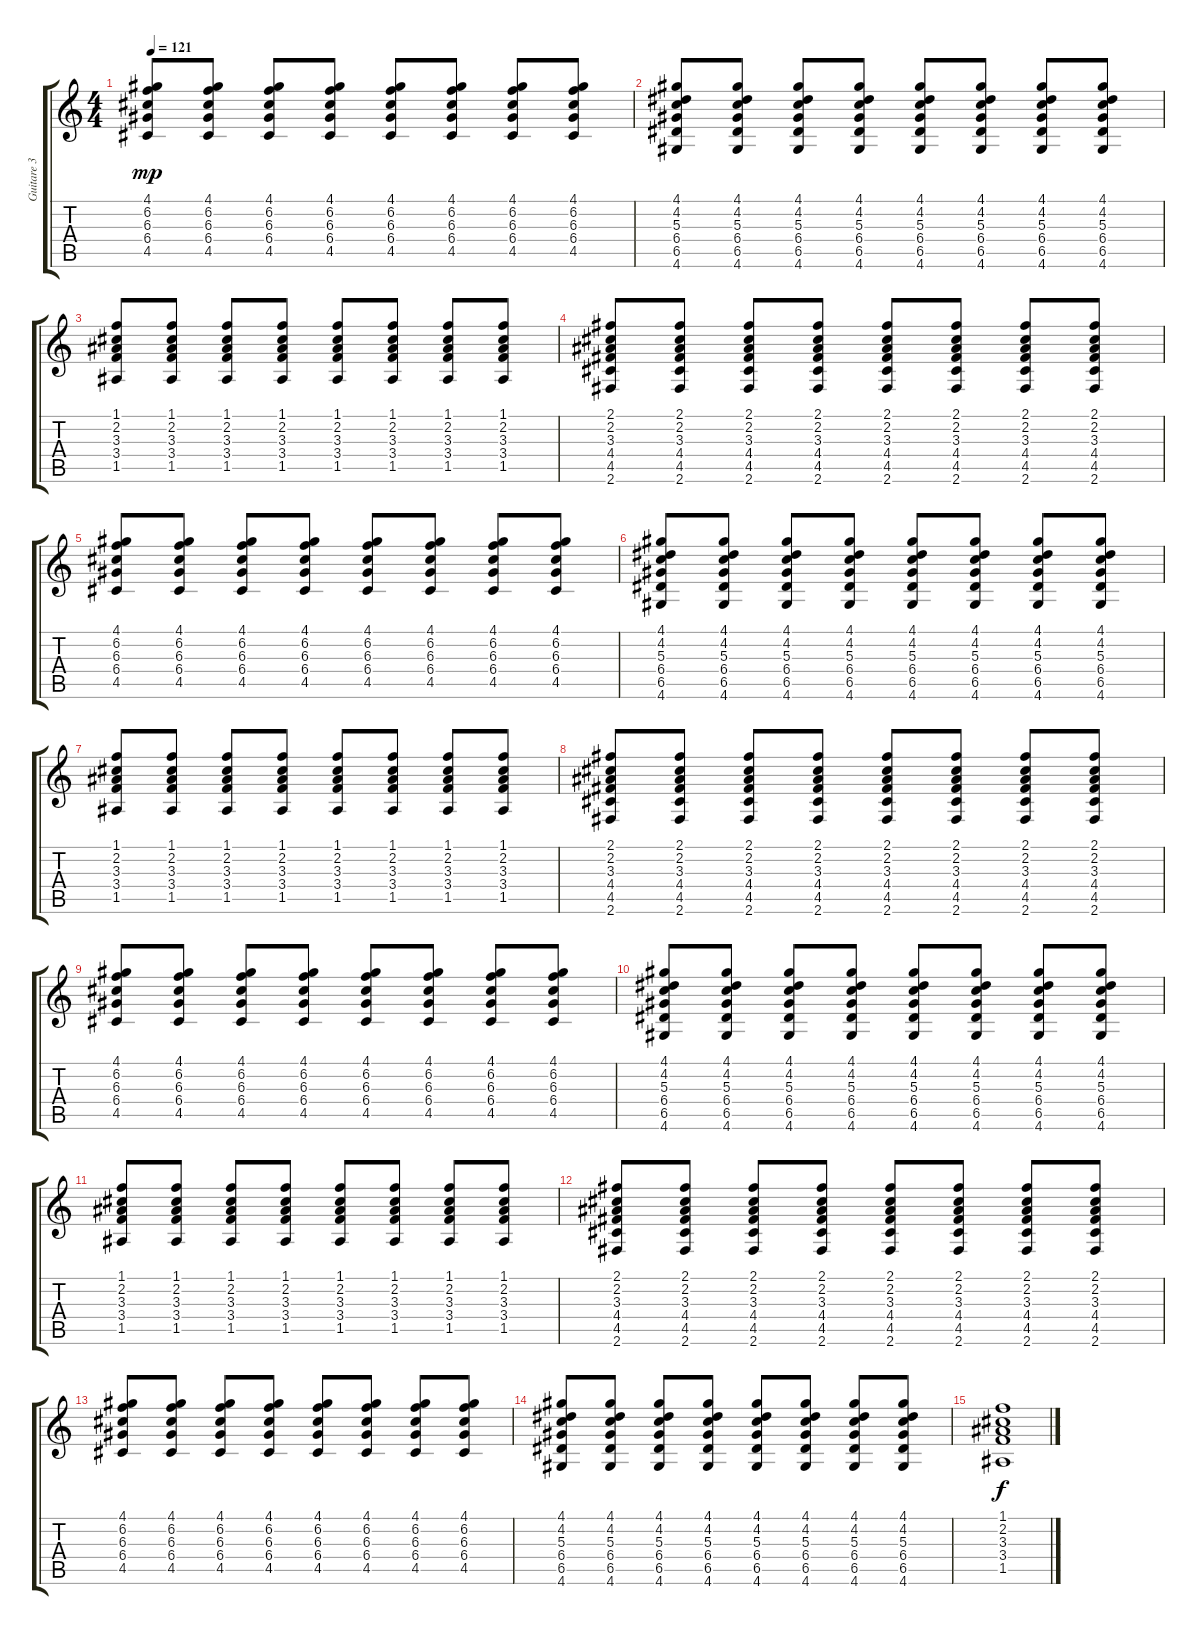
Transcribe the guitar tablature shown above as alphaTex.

\track ("Guitare 3" "Guitare 3") {instrument acousticguitarsteel}
\staff {score tabs}
\tuning (E4 B3 G3 D3 A2 E2) {hide}
\ts (4 4)
\tempo 121
\clef g2
\ks c
(4.1 6.2 6.3 6.4 4.5).8{dy mp} (4.1 6.2 6.3 6.4 4.5).8 (4.1 6.2 6.3 6.4 4.5).8 (4.1 6.2 6.3 6.4 4.5).8 (4.1 6.2 6.3 6.4 4.5).8 (4.1 6.2 6.3 6.4 4.5).8 (4.1 6.2 6.3 6.4 4.5).8 (4.1 6.2 6.3 6.4 4.5).8 |
(4.1 4.2 5.3 6.4 6.5 4.6).8 (4.1 4.2 5.3 6.4 6.5 4.6).8 (4.1 4.2 5.3 6.4 6.5 4.6).8 (4.1 4.2 5.3 6.4 6.5 4.6).8 (4.1 4.2 5.3 6.4 6.5 4.6).8 (4.1 4.2 5.3 6.4 6.5 4.6).8 (4.1 4.2 5.3 6.4 6.5 4.6).8 (4.1 4.2 5.3 6.4 6.5 4.6).8 |
(1.1 2.2 3.3 3.4 1.5).8 (1.1 2.2 3.3 3.4 1.5).8 (1.1 2.2 3.3 3.4 1.5).8 (1.1 2.2 3.3 3.4 1.5).8 (1.1 2.2 3.3 3.4 1.5).8 (1.1 2.2 3.3 3.4 1.5).8 (1.1 2.2 3.3 3.4 1.5).8 (1.1 2.2 3.3 3.4 1.5).8 |
(2.1 2.2 3.3 4.4 4.5 2.6).8 (2.1 2.2 3.3 4.4 4.5 2.6).8 (2.1 2.2 3.3 4.4 4.5 2.6).8 (2.1 2.2 3.3 4.4 4.5 2.6).8 (2.1 2.2 3.3 4.4 4.5 2.6).8 (2.1 2.2 3.3 4.4 4.5 2.6).8 (2.1 2.2 3.3 4.4 4.5 2.6).8 (2.1 2.2 3.3 4.4 4.5 2.6).8 |
(4.1 6.2 6.3 6.4 4.5).8 (4.1 6.2 6.3 6.4 4.5).8 (4.1 6.2 6.3 6.4 4.5).8 (4.1 6.2 6.3 6.4 4.5).8 (4.1 6.2 6.3 6.4 4.5).8 (4.1 6.2 6.3 6.4 4.5).8 (4.1 6.2 6.3 6.4 4.5).8 (4.1 6.2 6.3 6.4 4.5).8 |
(4.1 4.2 5.3 6.4 6.5 4.6).8 (4.1 4.2 5.3 6.4 6.5 4.6).8 (4.1 4.2 5.3 6.4 6.5 4.6).8 (4.1 4.2 5.3 6.4 6.5 4.6).8 (4.1 4.2 5.3 6.4 6.5 4.6).8 (4.1 4.2 5.3 6.4 6.5 4.6).8 (4.1 4.2 5.3 6.4 6.5 4.6).8 (4.1 4.2 5.3 6.4 6.5 4.6).8 |
(1.1 2.2 3.3 3.4 1.5).8 (1.1 2.2 3.3 3.4 1.5).8 (1.1 2.2 3.3 3.4 1.5).8 (1.1 2.2 3.3 3.4 1.5).8 (1.1 2.2 3.3 3.4 1.5).8 (1.1 2.2 3.3 3.4 1.5).8 (1.1 2.2 3.3 3.4 1.5).8 (1.1 2.2 3.3 3.4 1.5).8 |
(2.1 2.2 3.3 4.4 4.5 2.6).8 (2.1 2.2 3.3 4.4 4.5 2.6).8 (2.1 2.2 3.3 4.4 4.5 2.6).8 (2.1 2.2 3.3 4.4 4.5 2.6).8 (2.1 2.2 3.3 4.4 4.5 2.6).8 (2.1 2.2 3.3 4.4 4.5 2.6).8 (2.1 2.2 3.3 4.4 4.5 2.6).8 (2.1 2.2 3.3 4.4 4.5 2.6).8 |
(4.1 6.2 6.3 6.4 4.5).8 (4.1 6.2 6.3 6.4 4.5).8 (4.1 6.2 6.3 6.4 4.5).8 (4.1 6.2 6.3 6.4 4.5).8 (4.1 6.2 6.3 6.4 4.5).8 (4.1 6.2 6.3 6.4 4.5).8 (4.1 6.2 6.3 6.4 4.5).8 (4.1 6.2 6.3 6.4 4.5).8 |
(4.1 4.2 5.3 6.4 6.5 4.6).8 (4.1 4.2 5.3 6.4 6.5 4.6).8 (4.1 4.2 5.3 6.4 6.5 4.6).8 (4.1 4.2 5.3 6.4 6.5 4.6).8 (4.1 4.2 5.3 6.4 6.5 4.6).8 (4.1 4.2 5.3 6.4 6.5 4.6).8 (4.1 4.2 5.3 6.4 6.5 4.6).8 (4.1 4.2 5.3 6.4 6.5 4.6).8 |
(1.1 2.2 3.3 3.4 1.5).8 (1.1 2.2 3.3 3.4 1.5).8 (1.1 2.2 3.3 3.4 1.5).8 (1.1 2.2 3.3 3.4 1.5).8 (1.1 2.2 3.3 3.4 1.5).8 (1.1 2.2 3.3 3.4 1.5).8 (1.1 2.2 3.3 3.4 1.5).8 (1.1 2.2 3.3 3.4 1.5).8 |
(2.1 2.2 3.3 4.4 4.5 2.6).8 (2.1 2.2 3.3 4.4 4.5 2.6).8 (2.1 2.2 3.3 4.4 4.5 2.6).8 (2.1 2.2 3.3 4.4 4.5 2.6).8 (2.1 2.2 3.3 4.4 4.5 2.6).8 (2.1 2.2 3.3 4.4 4.5 2.6).8 (2.1 2.2 3.3 4.4 4.5 2.6).8 (2.1 2.2 3.3 4.4 4.5 2.6).8 |
(4.1 6.2 6.3 6.4 4.5).8 (4.1 6.2 6.3 6.4 4.5).8 (4.1 6.2 6.3 6.4 4.5).8 (4.1 6.2 6.3 6.4 4.5).8 (4.1 6.2 6.3 6.4 4.5).8 (4.1 6.2 6.3 6.4 4.5).8 (4.1 6.2 6.3 6.4 4.5).8 (4.1 6.2 6.3 6.4 4.5).8 |
(4.1 4.2 5.3 6.4 6.5 4.6).8 (4.1 4.2 5.3 6.4 6.5 4.6).8 (4.1 4.2 5.3 6.4 6.5 4.6).8 (4.1 4.2 5.3 6.4 6.5 4.6).8 (4.1 4.2 5.3 6.4 6.5 4.6).8 (4.1 4.2 5.3 6.4 6.5 4.6).8 (4.1 4.2 5.3 6.4 6.5 4.6).8 (4.1 4.2 5.3 6.4 6.5 4.6).8 |
(1.1 2.2 3.3 3.4 1.5).1{dy f}
